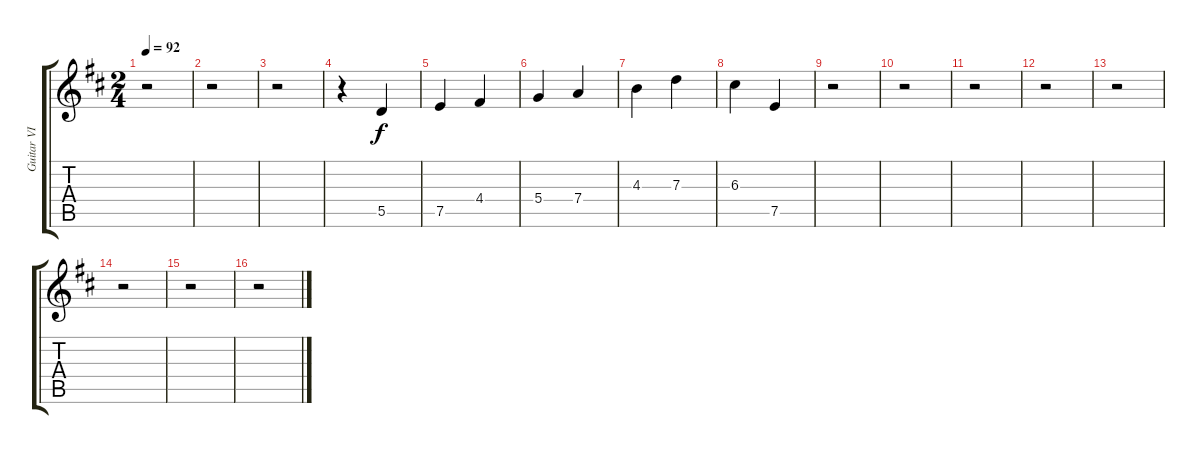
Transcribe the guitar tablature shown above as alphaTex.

\track ("Guitar VI" "Guitar VI") {instrument acousticguitarsteel}
\staff {score tabs}
\tuning (E4 B3 G3 D3 A2 E2) {hide}
\ts (2 4)
\tempo 92
\clef g2
\ks d
r.2{dy f} |
r.2 |
r.2 |
r.4 5.5.4 |
7.5.4 4.4.4 |
5.4.4 7.4.4 |
4.3.4 7.3.4 |
6.3.4 7.5.4 |
r.2 |
r.2 |
r.2 |
r.2 |
r.2 |
r.2 |
r.2 |
r.2
